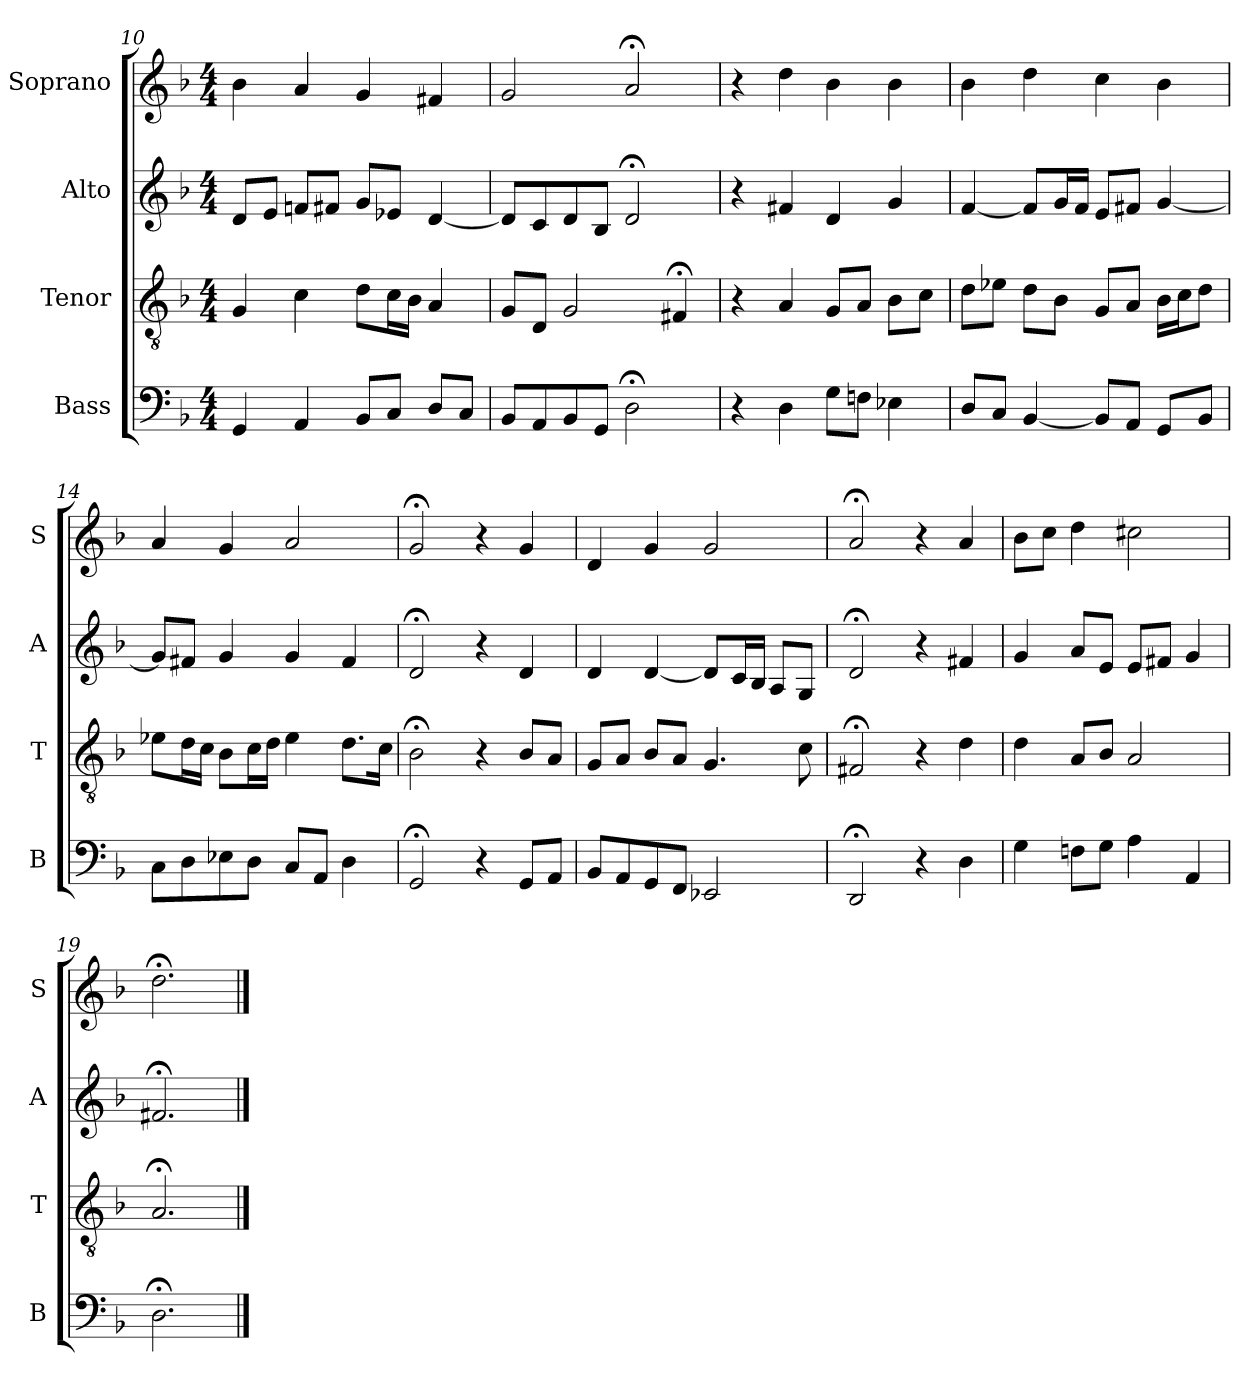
**kern	**kern	**kern	**kern
*part4	*part3	*part2	*part1
*staff4	*staff3	*staff2	*staff1
*I"Bass	*I"Tenor	*I"Alto	*I"Soprano
*I'B	*I'T	*I'A	*I'S
*clefF4	*clefGv2	*clefG2	*clefG2
*k[b-]	*k[b-]	*k[b-]	*k[b-]
*d:	*d:	*d:	*d:
*M4/4	*M4/4	*M4/4	*M4/4
=10	=10	=10	=10
4GG	4G	8dL	4b-
.	.	8eJ	.
4AA	4c	8fnL	4a
.	.	8f#XJ	.
8BB-L	8dL	8gL	4g
8CJ	16cL	8e-XJ	.
.	16B-JJ	.	.
8DL	4A	[4d	4f#X
8CJ	.	.	.
=11	=11	=11	=11
8BB-L	8GL	8dL]	2g
8AA	8DJ	8c	.
8BB-	2G	8d	.
8GGJ	.	8B-J	.
2D;<	.	2d;<	2a;<
.	4F#X;<	.	.
=12	=12	=12	=12
4r	4r	4r	4r
4D	4A	4f#X	4dd
8GL	8GL	4d	4b-
8FnJ	8AJ	.	.
4E-X	8B-L	4g	4b-
.	8cJ	.	.
=13	=13	=13	=13
8DL	8dL	[4f	4b-
8CJ	8e-XJ	.	.
[4BB-	8dL	8fL]	4dd
.	8B-J	16gL	.
.	.	16fJJ	.
8BB-L]	8GL	8eL	4cc
8AAJ	8AJ	8f#XJ	.
8GGL	16B-LL	[4g	4b-
.	16cJ	.	.
8BB-J	8dJ	.	.
=14	=14	=14	=14
8CL	8e-XL	8gL]	4a
8D	16dL	8f#XJ	.
.	16cJJ	.	.
8E-X	8B-L	4g	4g
8DJ	16cL	.	.
.	16dJJ	.	.
8CL	4e-	4g	2a
8AAJ	.	.	.
4D	8.dL	4f#	.
.	16cJk	.	.
=15	=15	=15	=15
2GG;<	2B-;<	2d;<	2g;<
4r	4r	4r	4r
8GGL	8B-L	4d	4g
8AAJ	8AJ	.	.
=16	=16	=16	=16
8BB-L	8GL	4d	4d
8AA	8AJ	.	.
8GG	8B-L	[4d	4g
8FFJ	8AJ	.	.
2EE-X	4.G	8dL]	2g
.	.	16cL	.
.	.	16B-JJ	.
.	.	8AL	.
.	8c	8GJ	.
=17	=17	=17	=17
2DD;<	2F#X;<	2d;<	2a;<
4r	4r	4r	4r
4D	4d	4f#X	4a
=18	=18	=18	=18
4G	4d	4g	8b-L
.	.	.	8ccJ
8FnL	8AL	8aL	4dd
8GJ	8B-J	8eJ	.
4A	2A	8eL	2cc#X
.	.	8f#XJ	.
4AA	.	4g	.
=19	=19	=19	=19
2.D;<	2.A;<	2.f#X;<	2.dd;<
==	==	==	==
*-	*-	*-	*-
